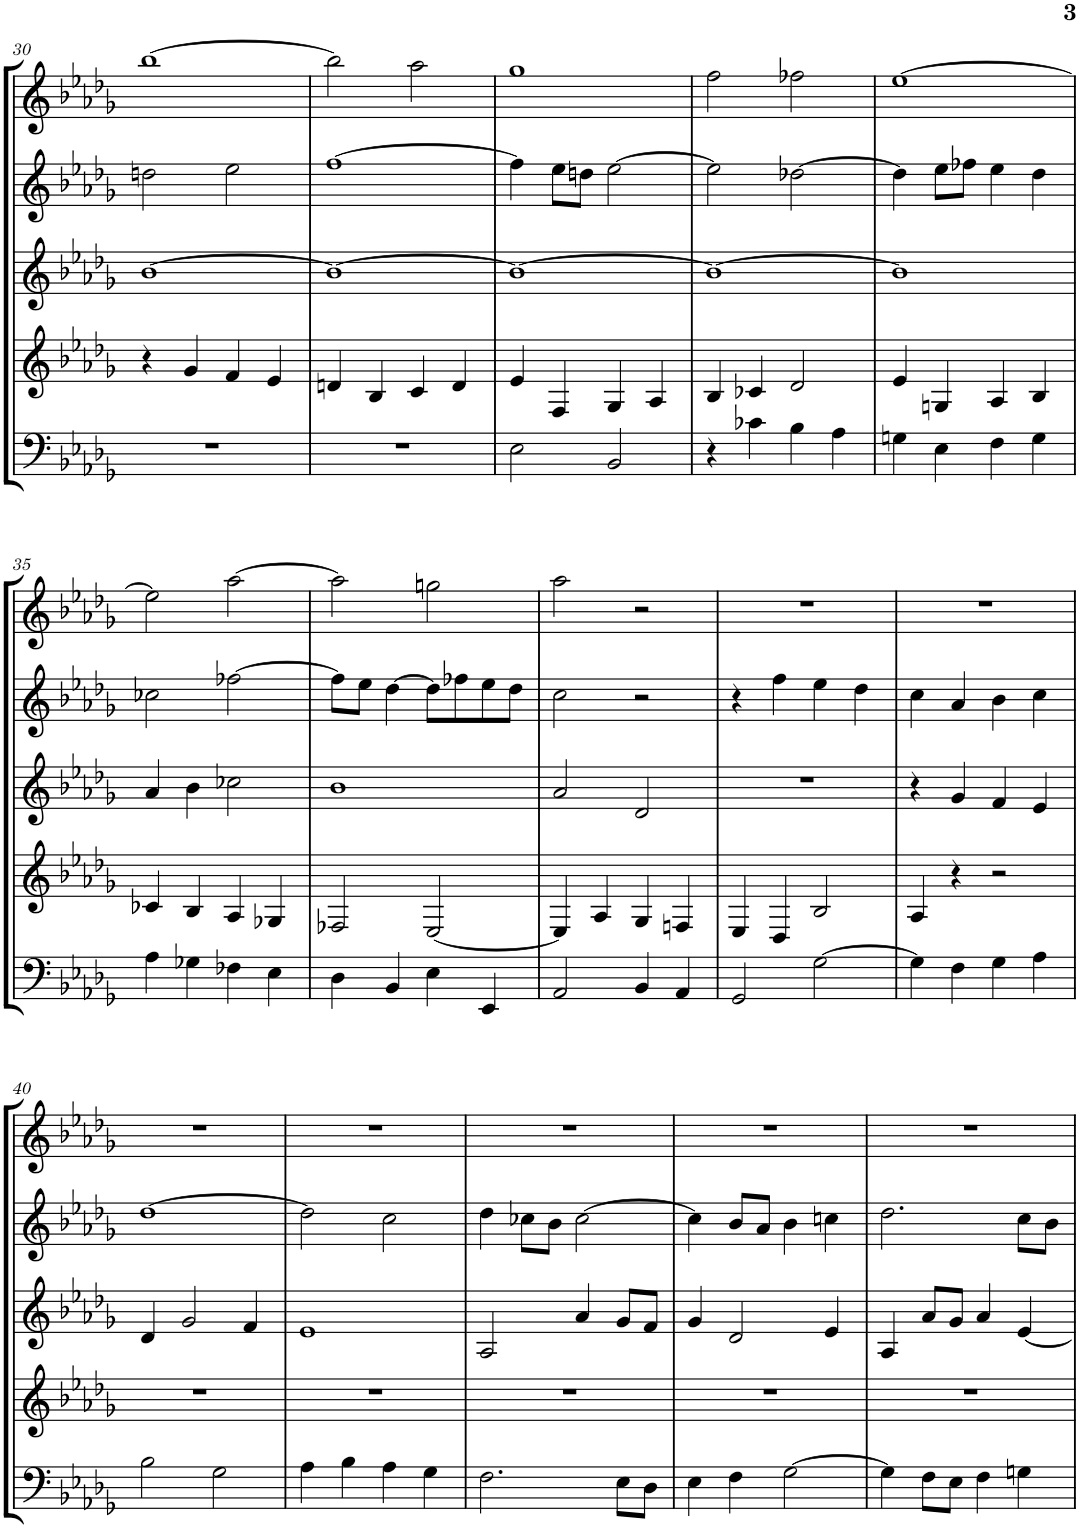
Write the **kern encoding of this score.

**kern	**kern	**kern	**kern	**kern
*part5	*part4	*part3	*part2	*part1
*staff5	*staff4	*staff3	*staff2	*staff1
*I"Bassoon	*I"Horn in F	*I"Bb Clarinet	*I"Oboe	*I"Flute
*I'Bsn	*I'Hn	*I'Cl	*I'Ob	*I'Fl
!!LO:PB:g=z
*clefF4	*clefG2	*clefG2	*clefG2	*clefG2
*	*ITrd4c7	*ITrd1c2	*	*
*k[b-e-a-d-g-]	*k[b-e-a-d-g-]	*k[b-e-a-d-g-]	*k[b-e-a-d-g-]	*k[b-e-a-d-g-]
*M2/2	*M2/2	*M2/2	*M2/2	*M2/2
*met(c|)	*met(c|)	*met(c|)	*met(c|)	*met(c|)
=30	=30	=30	=30	=30
1r	4r	[1b-	2ddn\	[1bb-
.	4g-/	.	.	.
.	4f/	.	2ee-\	.
.	4e-/	.	.	.
=31	=31	=31	=31	=31
1r	4dn/	1b-_	[1ff	2bb-\]
.	4B-/	.	.	.
.	4c/	.	.	2aa-\
.	4d/	.	.	.
=32	=32	=32	=32	=32
2E-\	4e-/	1b-_	4ff\]	1gg-
.	4F/	.	8ee-\L	.
.	.	.	8ddn\J	.
2BB-/	4G-/	.	[2ee-\	.
.	4A-/	.	.	.
=33	=33	=33	=33	=33
4r	4B-/	1b-_	2ee-\]	2ff\
4c-X\	4c-X/	.	.	.
4B-\	2d-/	.	[2dd-X\	2ff-X\
4A-\	.	.	.	.
=34	=34	=34	=34	=34
4Gn\	4e-/	1b-]	4dd-\]	[1ee-
4E-\	4Gn/	.	8ee-\L	.
.	.	.	8ff-X\J	.
4F\	4A-/	.	4ee-\	.
4G\	4B-/	.	4dd-\	.
!!LO:LB:g=z
=35	=35	=35	=35	=35
4A-\	4c-X/	4a-/	2cc-X\	2ee-\]
4G-X\	4B-/	4b-\	.	.
4F-X\	4A-/	2cc-X\	[2ff-X\	[2aa-\
4E-\	4G-X/	.	.	.
=36	=36	=36	=36	=36
4D-\	2F-X/	1b-	8ff-\L]	2aa-\]
.	.	.	8ee-\J	.
4BB-/	.	.	[4dd-\	.
4E-\	[2E-/	.	8dd-\L]	2ggn\
.	.	.	8ff-X\	.
4EE-/	.	.	8ee-\	.
.	.	.	8dd-\J	.
=37	=37	=37	=37	=37
2AA-/	4E-/]	2a-/	2cc\	2aa-\
.	4A-/	.	.	.
4BB-/	4G-/	2d-/	2r	2r
4AA-/	4Fn/	.	.	.
=38	=38	=38	=38	=38
2GG-/	4E-/	1r	4r	1r
.	4D-/	.	4ff\	.
[2G-\	2B-/	.	4ee-\	.
.	.	.	4dd-\	.
=39	=39	=39	=39	=39
4G-\]	4A-/	4r	4cc\	1r
4F\	4r	4g-/	4a-/	.
4G-\	2r	4f/	4b-\	.
4A-\	.	4e-/	4cc\	.
!!LO:LB:g=z
=40	=40	=40	=40	=40
2B-\	1r	4d-/	[1dd-	1r
.	.	2g-/	.	.
2G-\	.	.	.	.
.	.	4f/	.	.
=41	=41	=41	=41	=41
4A-\	1r	1e-	2dd-\]	1r
4B-\	.	.	.	.
4A-\	.	.	2cc\	.
4G-\	.	.	.	.
=42	=42	=42	=42	=42
2.F\	1r	2A-/	4dd-\	1r
.	.	.	8cc-X\L	.
.	.	.	8b-\J	.
.	.	4a-/	[2cc-\	.
8E-\L	.	8g-/L	.	.
8D-\J	.	8f/J	.	.
=43	=43	=43	=43	=43
4E-\	1r	4g-/	4cc-\]	1r
4F\	.	2d-/	8b-/L	.
.	.	.	8a-/J	.
[2G-\	.	.	4b-\	.
.	.	4e-/	4ccn\	.
=44	=44	=44	=44	=44
4G-\]	1r	4A-/	2.dd-\	1r
8F\L	.	8a-/L	.	.
8E-\J	.	8g-/J	.	.
4F\	.	4a-/	.	.
4Gn\	.	[4e-/	8cc\L	.
.	.	.	8b-\J	.
=	=	=	=	=
*-	*-	*-	*-	*-
